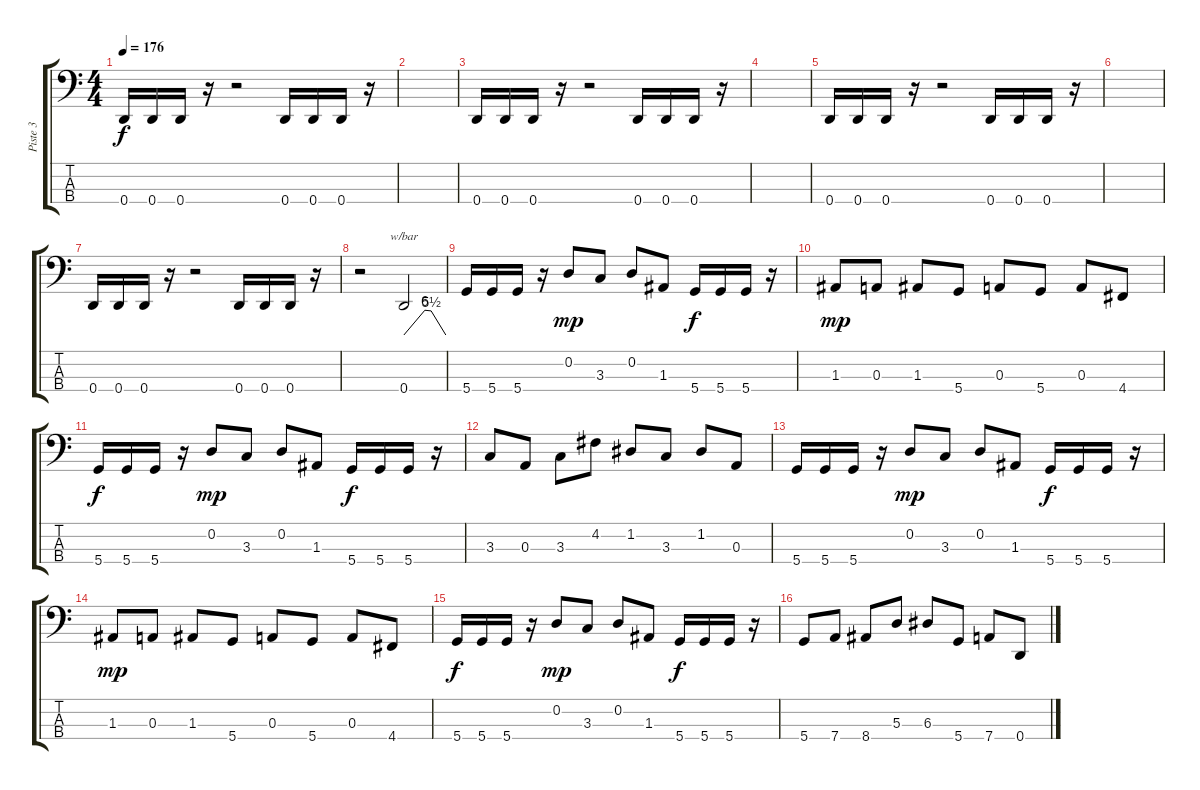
\track ("Piste 3" "Piste 3") {instrument electricbassfinger}
\staff {score tabs}
\tuning (G2 D2 A1 D1) {hide}
\ts (4 4)
\tempo 176
\clef f4
\ks c
0.4.16{dy f} 0.4.16 0.4.16 r.16 r.2 0.4.16 0.4.16 0.4.16 r.16 |
|
0.4.16 0.4.16 0.4.16 r.16 r.2 0.4.16 0.4.16 0.4.16 r.16 |
|
0.4.16 0.4.16 0.4.16 r.16 r.2 0.4.16 0.4.16 0.4.16 r.16 |
|
0.4.16 0.4.16 0.4.16 r.16 r.2 0.4.16 0.4.16 0.4.16 r.16 |
r.2 0.4.2{tbe (custom default 0 0 30 24 39 22 60 0)} |
5.4.16 5.4.16 5.4.16 r.16 0.2.8{dy mp} 3.3.8 0.2.8 1.3.8 5.4.16{dy f} 5.4.16 5.4.16 r.16 |
1.3.8{dy mp} 0.3.8 1.3.8 5.4.8 0.3.8 5.4.8 0.3.8 4.4.8 |
5.4.16{dy f} 5.4.16 5.4.16 r.16 0.2.8{dy mp} 3.3.8 0.2.8 1.3.8 5.4.16{dy f} 5.4.16 5.4.16 r.16 |
3.3.8 0.3.8 3.3.8 4.2.8 1.2.8 3.3.8 1.2.8 0.3.8 |
5.4.16 5.4.16 5.4.16 r.16 0.2.8{dy mp} 3.3.8 0.2.8 1.3.8 5.4.16{dy f} 5.4.16 5.4.16 r.16 |
1.3.8{dy mp} 0.3.8 1.3.8 5.4.8 0.3.8 5.4.8 0.3.8 4.4.8 |
5.4.16{dy f} 5.4.16 5.4.16 r.16 0.2.8{dy mp} 3.3.8 0.2.8 1.3.8 5.4.16{dy f} 5.4.16 5.4.16 r.16 |
5.4.8 7.4.8 8.4.8 5.3.8 6.3.8 5.4.8 7.4.8 0.4.8
